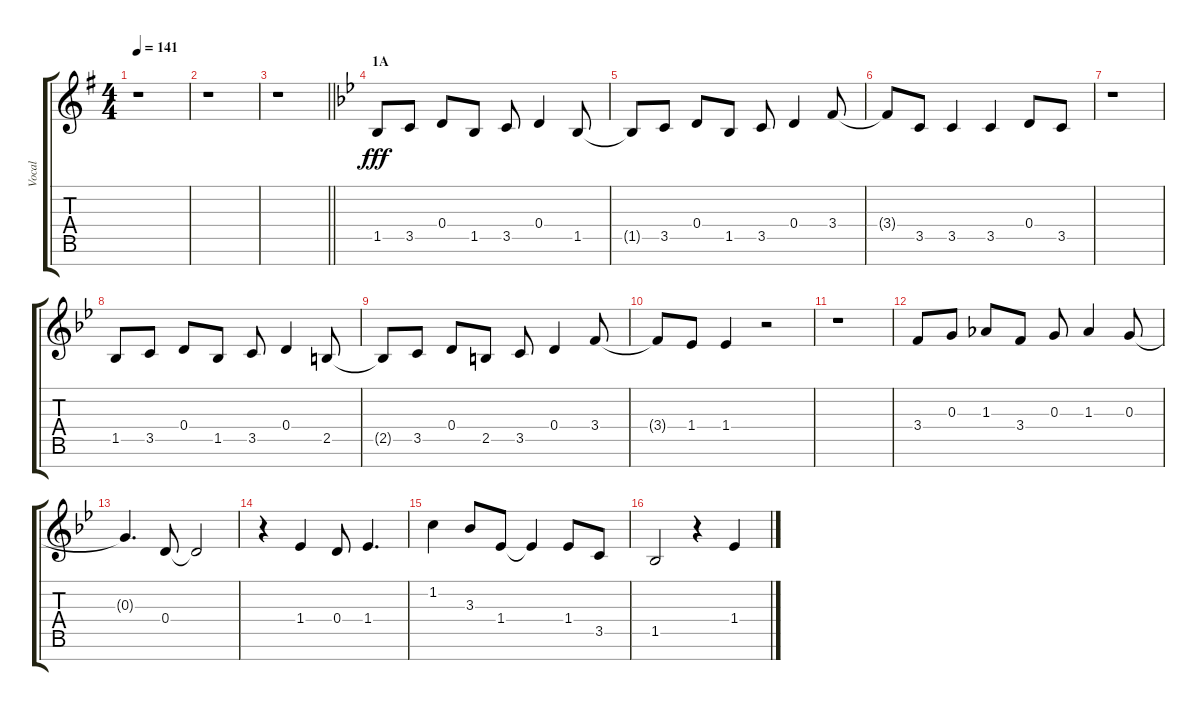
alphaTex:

\track ("Vocal" "Vocal") {instrument voiceoohs}
\staff {score tabs}
\tuning (E5 B4 G4 D4 A3 E3 B2) {hide}
\ts (4 4)
\tempo 141
\clef g2
\ks g
r.1{dy f} |
r.1 |
\barLineRight lightlight
r.1 |
\section ("" "1A")
\ks bb
1.5.8{dy fff} 3.5.8 0.4.8 1.5.8 3.5.8 0.4.4 1.5.8 |
1.5{t}.8 3.5.8 0.4.8 1.5.8 3.5.8 0.4.4 3.4.8 |
3.4{t}.8 3.5.8 3.5.4 3.5.4 0.4.8 3.5.8 |
r.1 |
1.5.8 3.5.8 0.4.8 1.5.8 3.5.8 0.4.4 2.5.8 |
2.5{t}.8 3.5.8 0.4.8 2.5.8 3.5.8 0.4.4 3.4.8 |
3.4{t}.8 1.4.8 1.4.4 r.2 |
r.1 |
3.4.8 0.3.8 1.3.8 3.4.8 0.3.8 1.3.4 0.3.8 |
0.3{t}.4{d} 0.4.8 0.4{t}.2 |
r.4 1.4.4 0.4.8 1.4.4{d} |
1.2.4 3.3.8 1.4.8 1.4{t}.4 1.4.8 3.5.8 |
1.5.2 r.4 1.4.4
